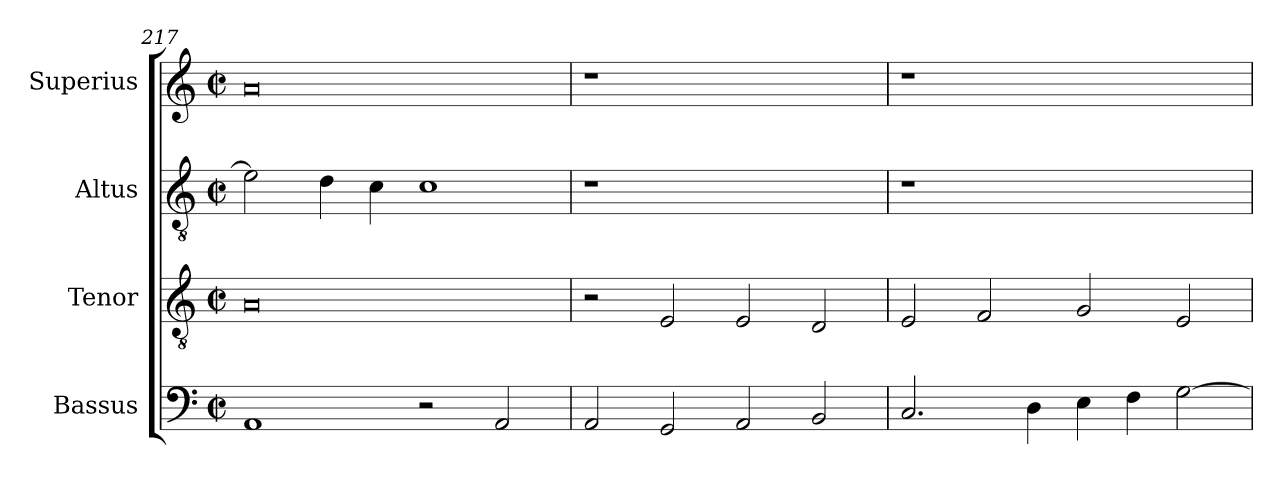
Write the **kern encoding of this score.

**kern	**kern	**kern	**kern
*part4	*part3	*part2	*part1
*staff4	*staff3	*staff2	*staff1
*I"Bassus	*I"Tenor	*I"Altus	*I"Superius
*I'B.	*I'T.	*	*I'S.
*clefF4	*clefGv2	*clefGv2	*clefG2
*	*ITrd7c12	*ITrd7c12	*
*k[]	*k[]	*k[]	*k[]
*C:	*C:	*C:	*C:
*M2/2	*M2/2	*M2/2	*M2/2
*met(c|)	*met(c|)	*met(c|)	*met(c|)
=217	=217	=217	=217
1AAi	0AAi	2Ei\]	0ai
.	.	4Di\	.
.	.	4Ci\	.
2r	.	1Ci	.
2AAi/	.	.	.
=218	=218	=218	=218
!	!	!LO:N:vis=1	!LO:N:vis=1
2AAi/	2r	1r	1r
2GGi/	2EEi/	.	.
2AAi/	2EEi/	1ryy	1ryy
2BBi/	2DDi/	.	.
!!LO:LB:g=z
=219	=219	=219	=219
!	!	!LO:N:vis=1	!LO:N:vis=1
2.Ci/	2EEi/	1r	1r
.	2FFi/	.	.
4Di\	.	.	.
4Ei\	2GGi/	1ryy	1ryy
4Fi\	.	.	.
[>2Gi\	2EEi/	.	.
=	=	=	=
*-	*-	*-	*-
